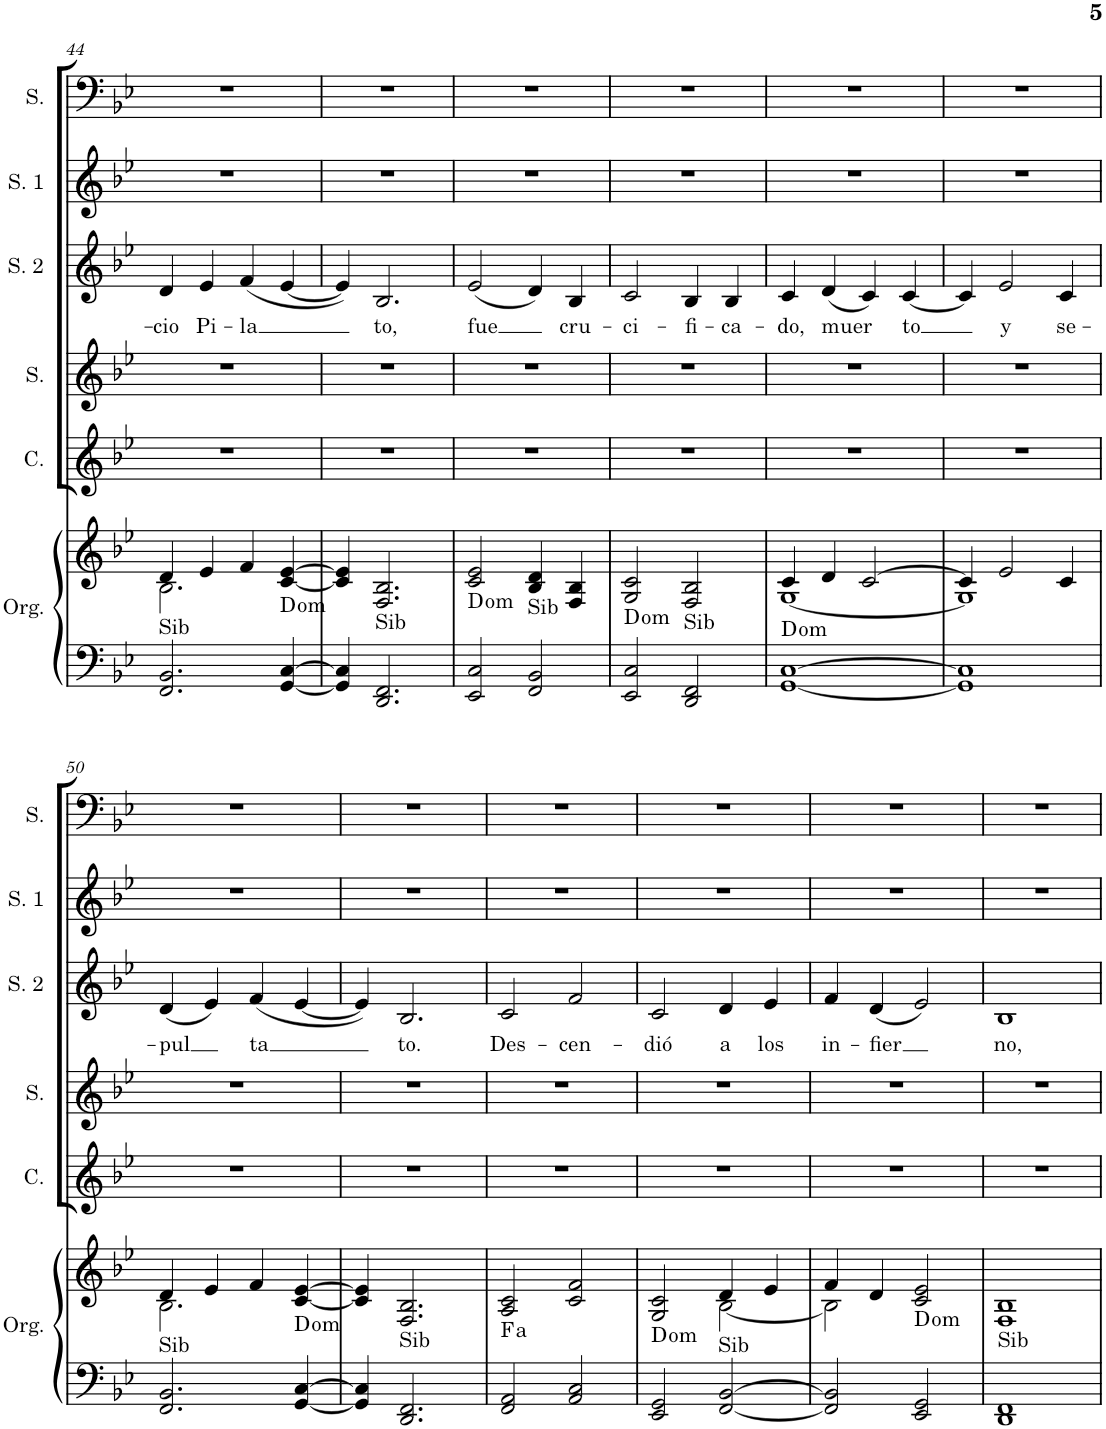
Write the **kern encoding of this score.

**kern	**kern	**harte	**kern	**kern	**kern	**text	**kern	**kern
*part6	*part6	*part6	*part5	*part4	*part3	*part3	*part2	*part1
*staff7	*staff6	*	*staff5	*staff4	*staff3	*staff3	*staff2	*staff1
*I"Órgano	*	*	*I"Contralto	*I"Soprano	*I"Solista 2	*	*I"Solista 1	*I"Sacerdote
*	*	*	*I'C.	*I'S.	*I'S. 2	*	*I'S. 1	*I'S.
!!LO:PB:g=z
*clefF4	*clefG2	*	*clefG2	*clefG2	*clefG2	*	*clefG2	*clefF4
*k[b-e-]	*k[b-e-]	*	*k[b-e-]	*k[b-e-]	*k[b-e-]	*	*k[b-e-]	*k[b-e-]
*M4/4	*M4/4	*	*M4/4	*M4/4	*M4/4	*	*M4/4	*M4/4
=44	=44	=44	=44	=44	=44	=44	=44	=44
*	*^	*	*	*	*	*	*	*
!	!	!	!LO:H:kt=Sib	!	!	!	!LO:LY:b	!	!
2.FF/ 2.BB-/	4d/	2.B-\	N	1r	1r	4d/	-cio	1r	1r
!	!	!	!	!	!	!	!LO:LY:b	!	!
.	4e-/	.	.	.	.	4e-/	Pi-	.	.
!	!	!	!	!	!	!	!LO:LY:b	!	!
.	4f/	.	.	.	.	(4f/	-la	.	.
[4GG/ [4C/	[4c/ [4e-/	4ryy	D:dim	.	.	[4e-/	.	.	.
*	*v	*v	*	*	*	*	*	*	*
=45	=45	=45	=45	=45	=45	=45	=45	=45
4GG/] 4C/]	4c/] 4e-/]	.	1r	1r	4e-/])	.	1r	1r
!	!	!LO:H:kt=Sib	!	!	!	!LO:LY:b	!	!
2.DD/ 2.FF/	2.F/ 2.B-/	N	.	.	2.B-/	to,	.	.
=46	=46	=46	=46	=46	=46	=46	=46	=46
!	!	!	!	!	!	!LO:LY:b	!	!
2EE-/ 2C/	2c/ 2e-/	D:dim	1r	1r	(2e-/	fue	1r	1r
!	!	!LO:H:kt=Sib	!	!	!	!	!	!
2FF/ 2BB-/	4B-/ 4d/	N	.	.	4d/)	.	.	.
!	!	!	!	!	!	!LO:LY:b	!	!
.	4F/ 4B-/	.	.	.	4B-/	cru-	.	.
=47	=47	=47	=47	=47	=47	=47	=47	=47
!	!	!	!	!	!	!LO:LY:b	!	!
2EE-/ 2C/	2G/ 2c/	D:dim	1r	1r	2c/	-ci-	1r	1r
!	!	!LO:H:kt=Sib	!	!	!	!LO:LY:b	!	!
2DD/ 2FF/	2F/ 2B-/	N	.	.	4B-/	-fi-	.	.
!	!	!	!	!	!	!LO:LY:b	!	!
.	.	.	.	.	4B-/	-ca-	.	.
=48	=48	=48	=48	=48	=48	=48	=48	=48
*	*^	*	*	*	*	*	*	*
!	!	!	!	!	!	!	!LO:LY:b	!	!
[1GG [1C	4c/	[1G	D:dim	1r	1r	4c/	-do,	1r	1r
!	!	!	!	!	!	!	!LO:LY:b	!	!
.	4d/	.	.	.	.	(4d/	muer	.	.
.	[2c/	.	.	.	.	4c/)	.	.	.
!	!	!	!	!	!	!	!LO:LY:b	!	!
.	.	.	.	.	.	[4c/	to	.	.
=49	=49	=49	=49	=49	=49	=49	=49	=49	=49
1GG] 1C]	4c/]	1G]	.	1r	1r	4c/]	.	1r	1r
!	!	!	!	!	!	!	!LO:LY:b	!	!
.	2e-/	.	.	.	.	2e-/	y	.	.
!	!	!	!	!	!	!	!LO:LY:b	!	!
.	4c/	.	.	.	.	4c/	se-	.	.
!!LO:LB:g=z
=50	=50	=50	=50	=50	=50	=50	=50	=50	=50
!	!	!	!LO:H:kt=Sib	!	!	!	!LO:LY:b	!	!
2.FF/ 2.BB-/	4d/	2.B-\	N	1r	1r	(4d/	-pul	1r	1r
.	4e-/	.	.	.	.	4e-/)	.	.	.
!	!	!	!	!	!	!	!LO:LY:b	!	!
.	4f/	.	.	.	.	(4f/	ta	.	.
[4GG/ [4C/	[4c/ [4e-/	4ryy	D:dim	.	.	[4e-/	.	.	.
*	*v	*v	*	*	*	*	*	*	*
=51	=51	=51	=51	=51	=51	=51	=51	=51
4GG/] 4C/]	4c/] 4e-/]	.	1r	1r	4e-/])	.	1r	1r
!	!	!LO:H:kt=Sib	!	!	!	!LO:LY:b	!	!
2.DD/ 2.FF/	2.F/ 2.B-/	N	.	.	2.B-/	to.	.	.
=52	=52	=52	=52	=52	=52	=52	=52	=52
!	!	!LO:H:kt=a	!	!	!	!LO:LY:b	!	!
2FF/ 2AA/	2A/ 2c/	.	1r	1r	2c/	Des-	1r	1r
!	!	!	!	!	!	!LO:LY:b	!	!
2AA/ 2C/	2c/ 2f/	.	.	.	2f/	-cen-	.	.
=53	=53	=53	=53	=53	=53	=53	=53	=53
*	*^	*	*	*	*	*	*	*
!	!	!	!	!	!	!	!LO:LY:b	!	!
2EE-/ 2GG/	2G/ 2c/	2ryy	D:dim	1r	1r	2c/	-dió	1r	1r
!	!	!	!LO:H:kt=Sib	!	!	!	!LO:LY:b	!	!
[2FF/ [2BB-/	4d/	[2B-\	N	.	.	4d/	a	.	.
!	!	!	!	!	!	!	!LO:LY:b	!	!
.	4e-/	.	.	.	.	4e-/	los	.	.
=54	=54	=54	=54	=54	=54	=54	=54	=54	=54
!	!	!	!	!	!	!	!LO:LY:b	!	!
2FF/] 2BB-/]	4f/	2B-\]	.	1r	1r	4f/	in-	1r	1r
!	!	!	!	!	!	!	!LO:LY:b	!	!
.	4d/	.	.	.	.	(4d/	-fier	.	.
2EE-/ 2GG/	2c/ 2e-/	2ryy	D:dim	.	.	2e-/)	.	.	.
=55	=55	=55	=55	=55	=55	=55	=55	=55	=55
!	!	!	!LO:H:kt=Sib	!	!	!	!LO:LY:b	!	!
*	*v	*v	*	*	*	*	*	*	*
1DD 1FF	1F 1B-	N	1r	1r	1B-	no,	1r	1r
=	=	=	=	=	=	=	=	=
*-	*-	*-	*-	*-	*-	*-	*-	*-
